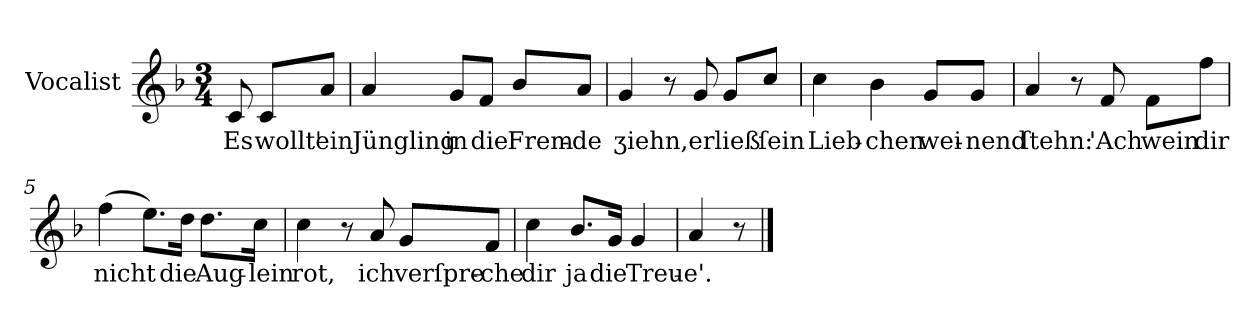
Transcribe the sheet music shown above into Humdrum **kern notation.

**kern	**text
*part1	*part1
*staff1	*staff1
*I"Vocalist	*
*k[b-]	*
*F:	*
*M3/4	*
=	=
8c	Es
8cL	wollt'
8aJ	ein
=1	=1
4a	Jüngling
8gL	in
8fJ	die
8b-L	Frem-
8aJ	-de
=2	=2
4g	ʒiehn,
8r	.
8g	er
8gL	ließ
8ccJ	ſein
=3	=3
4cc	Lieb-
4b-	-chen
8gL	wei-
8gJ	-nend
=4	=4
4a	ſtehn:
8r	.
8f	'Ach
8fL	wein
8ffJ	dir
=5	=5
(4ff	nicht
8.eeL)	.
16ddJk	die
8.ddL	Aug-
16ccJk	-lein
=6	=6
4cc	rot,
8r	.
8a	ich
8gL	verſpre-
8fJ	-che
=7	=7
4cc	dir
8.b-L	ja
16gJk	die
4g	Treu-
=8	=8
4a	-e'.
8r	.
==	==
*-	*-
